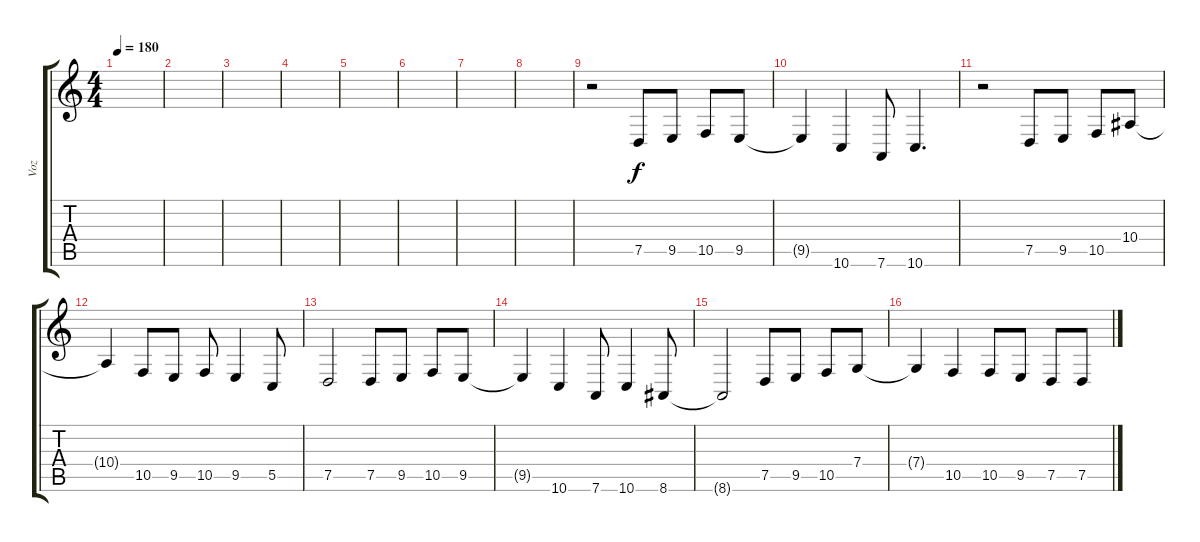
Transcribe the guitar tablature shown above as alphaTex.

\track ("Voz" "Voz") {instrument viola}
\staff {score tabs}
\tuning (D4 A3 F3 C3 G2 D2) {hide}
\ts (4 4)
\tempo 180
\clef g2
\ks c
|
|
|
|
|
|
|
|
r.2{volume 16} 7.5.8 9.5.8 10.5.8 9.5.8 |
9.5{t}.4 10.6.4 7.6.8 10.6.4{d} |
r.2 7.5.8 9.5.8 10.5.8 10.4.8 |
10.4{t}.4 10.5.8 9.5.8 10.5.8 9.5.4 5.5.8 |
7.5.2 7.5.8 9.5.8 10.5.8 9.5.8 |
9.5{t}.4 10.6.4 7.6.8 10.6.4 8.6.8 |
8.6{t}.2 7.5.8 9.5.8 10.5.8 7.4.8 |
7.4{t}.4 10.5.4 10.5.8 9.5.8 7.5.8 7.5.8
